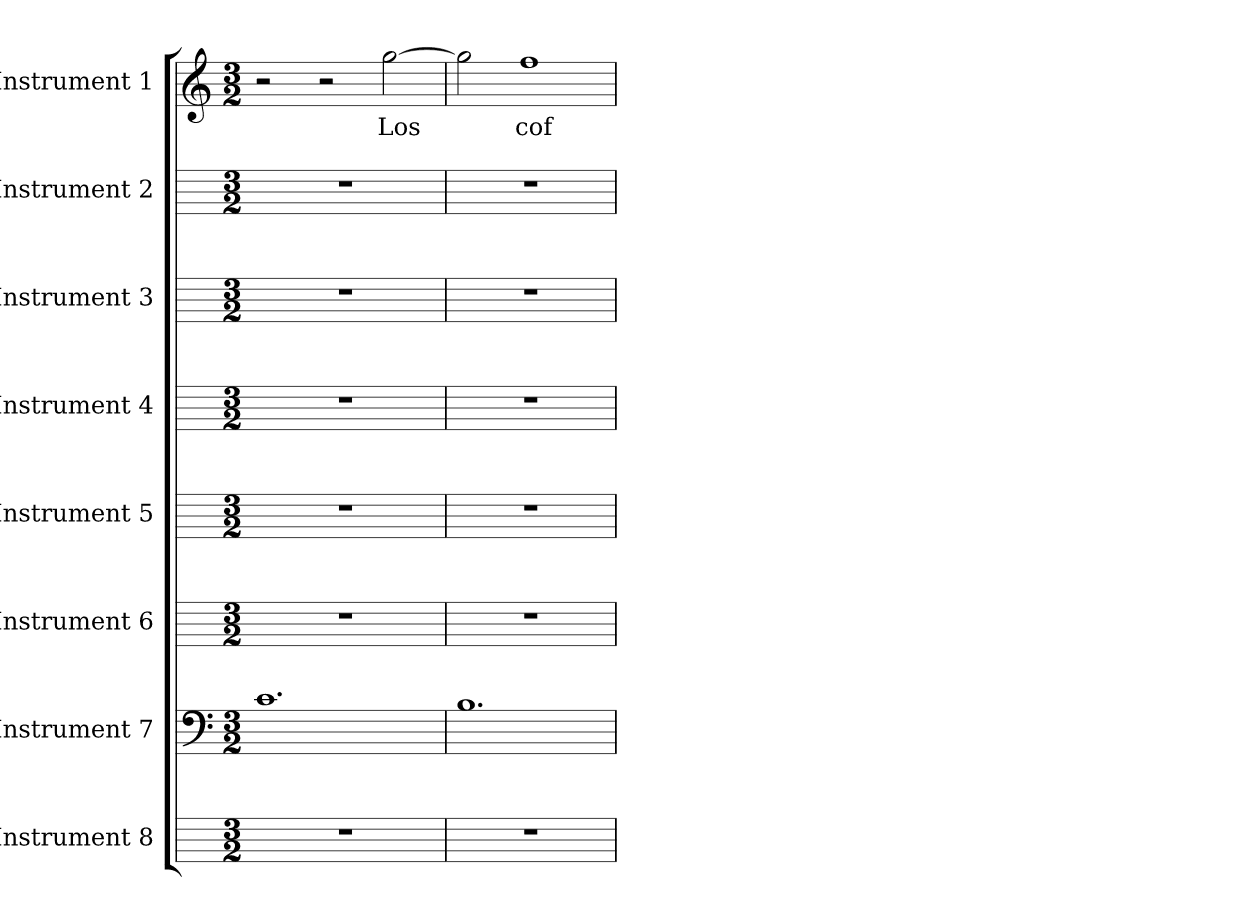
**kern	**kern	**kern	**kern	**kern	**kern	**kern	**kern	**text
*part8	*part7	*part6	*part5	*part4	*part3	*part2	*part1	*part1
*staff8	*staff7	*staff6	*staff5	*staff4	*staff3	*staff2	*staff1	*staff1
*I"Instrument 8	*I"Instrument 7	*I"Instrument 6	*I"Instrument 5	*I"Instrument 4	*I"Instrument 3	*I"Instrument 2	*I"Instrument 1	*
!!LO:PB:g=z
*stria5	*stria5	*stria5	*stria5	*stria5	*stria5	*stria5	*stria5	*
*	*clefF4	*	*	*	*	*	*clefG2	*
*k[]	*k[]	*k[]	*k[]	*k[]	*k[]	*k[]	*k[]	*
*C:	*C:	*C:	*C:	*C:	*C:	*C:	*C:	*
*M3/2	*M3/2	*M3/2	*M3/2	*M3/2	*M3/2	*M3/2	*M3/2	*
=1	=1	=1	=1	=1	=1	=1	=1	=1
1.r	1.c	1.r	1.r	1.r	1.r	1.r	2r	.
.	.	.	.	.	.	.	2r	.
!	!	!	!	!	!	!	!	!LO:LY:b:cj
.	.	.	.	.	.	.	[>2gg\	Los
=2	=2	=2	=2	=2	=2	=2	=2	=2
!	!	!	!	!	!	!	!	!LO:LY:b:cj
1.r	1.B	1.r	1.r	1.r	1.r	1.r	2gg\]	.
!	!	!	!	!	!	!	!	!LO:LY:b:cj
.	.	.	.	.	.	.	1ff	cof-
=	=	=	=	=	=	=	=	=
*-	*-	*-	*-	*-	*-	*-	*-	*-
